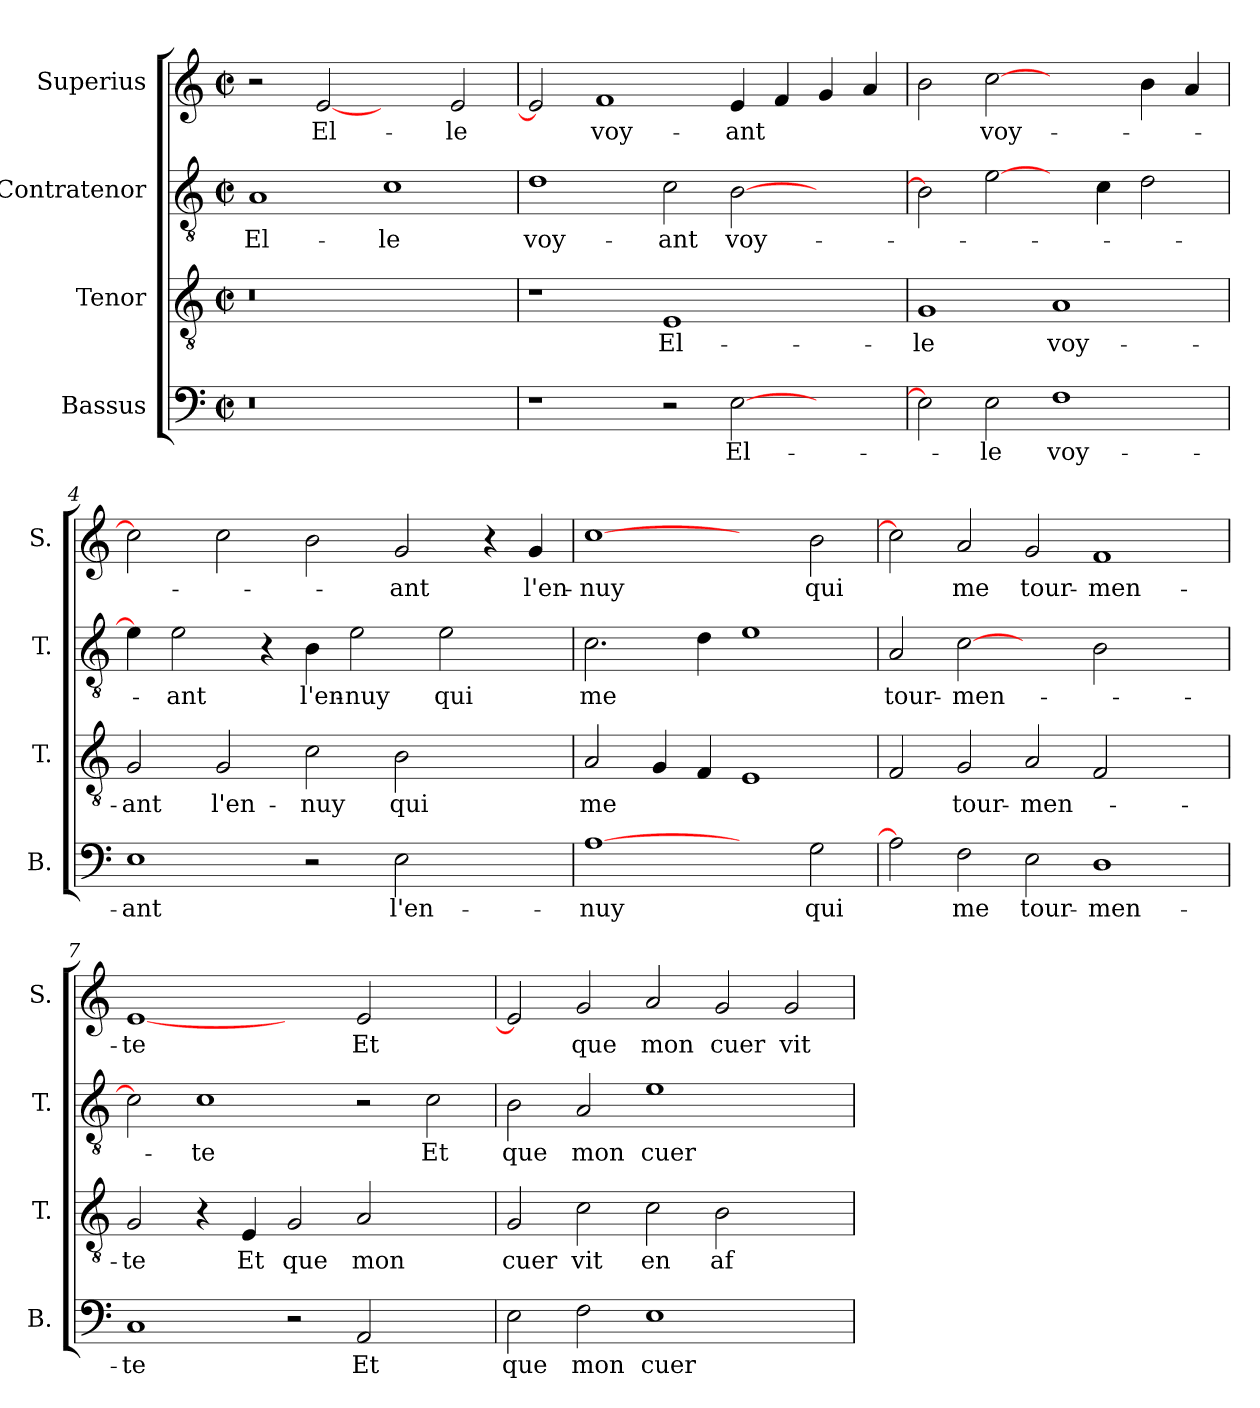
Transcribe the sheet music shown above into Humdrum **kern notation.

**kern	**text	**kern	**text	**kern	**text	**kern	**text
*part4	*part4	*part3	*part3	*part2	*part2	*part1	*part1
*staff4	*staff4	*staff3	*staff3	*staff2	*staff2	*staff1	*staff1
*I"Bassus	*	*I"Tenor	*	*I"Contratenor	*	*I"Superius	*
*I'B.	*	*I'T.	*	*I'T.	*	*I'S.	*
*clefF4	*	*clefGv2	*	*clefGv2	*	*clefG2	*
*k[]	*	*k[]	*	*k[]	*	*k[]	*
*C:	*	*C:	*	*C:	*	*C:	*
*M2/2	*	*M2/2	*	*M2/2	*	*M2/2	*
*met(c|)	*	*met(c|)	*	*met(c|)	*	*met(c|)	*
=1	=1	=1	=1	=1	=1	=1	=1
!LO:N:vis=0	!	!LO:N:vis=0	!	!	!	!	!
1r	.	1r	.	1A/	El-	2r	.
.	.	.	.	.	.	[2e/	El-
1ryy	.	1ryy	.	1c\	-le	2ryy	.
.	.	.	.	.	.	2e/	-le
=2	=2	=2	=2	=2	=2	=2	=2
1r	.	1r	.	1d\	voy-	2e/]	.
.	.	.	.	.	.	1f/	voy-
2r	.	1E/	El-	2c\	-ant	.	.
[2E\	El-	.	.	[2B\	voy-	4e/	-ant
.	.	.	.	.	.	4f/	.
2ryy	.	2ryy	.	2ryy	.	4g/	.
.	.	.	.	.	.	4a/	.
=3	=3	=3	=3	=3	=3	=3	=3
2E\]	.	1G/	-le	2B\]	.	2b\	.
2E\	-le	.	.	[2e\	.	[2cc\	voy-
1F\	voy-	1A/	voy-	4ryy	.	2ryy	.
.	.	.	.	4c\	.	.	.
.	.	.	.	2d\	.	4b\	.
.	.	.	.	.	.	4a/	.
=4	=4	=4	=4	=4	=4	=4	=4
1E\	-ant	2G/	-ant	4e\]	.	2cc\]	.
.	.	.	.	2e\	-ant	.	.
.	.	2G/	l'en-	.	.	2cc\	.
.	.	.	.	4r	.	.	.
2r	.	2c\	-nuy	4B\	l'en-	2b\	.
.	.	.	.	2e\	-nuy	.	.
2E\	l'en-	2B\	qui	.	.	2g/	-ant
.	.	.	.	2e\	qui	.	.
2ryy	.	2ryy	.	.	.	4r	.
.	.	.	.	4ryy	.	4g/	l'en-
=5	=5	=5	=5	=5	=5	=5	=5
[1A\	-nuy	2A/	me	2.c\	me	[1cc\	-nuy
.	.	4G/	.	.	.	.	.
.	.	4F/	.	4d\	.	.	.
2ryy	.	1E/	.	1e\	.	2ryy	.
2G\	qui	.	.	.	.	2b\	qui
!!LO:LB:g=z
=6	=6	=6	=6	=6	=6	=6	=6
2A\]	.	2F/	.	2A/	tour-	2cc\]	.
2F\	me	2G/	tour-	[2c\	-men-	2a/	me
2E\	tour-	2A/	-men-	2ryy	.	2g/	tour-
1D\	-men-	2F/	.	2B\	.	1f/	-men-
.	.	2ryy	.	2ryy	.	.	.
=7	=7	=7	=7	=7	=7	=7	=7
1C/	-te	2G/	-te	2c\]	.	[1e/	-te
.	.	4r	.	1c\	-te	.	.
.	.	4E/	Et	.	.	.	.
2r	.	2G/	que	.	.	2ryy	.
2AA/	Et	2A/	mon	2r	.	2e/	Et
2ryy	.	2ryy	.	2c\	Et	2ryy	.
=8	=8	=8	=8	=8	=8	=8	=8
2E\	que	2G/	cuer	2B\	que	2e/]	.
2F\	mon	2c\	vit	2A/	mon	2g/	que
1E\	cuer	2c\	en	1e\	cuer	2a/	mon
.	.	2B\	af-	.	.	2g/	cuer
2ryy	.	2ryy	.	2ryy	.	2g/	vit
=	=	=	=	=	=	=	=
*-	*-	*-	*-	*-	*-	*-	*-
